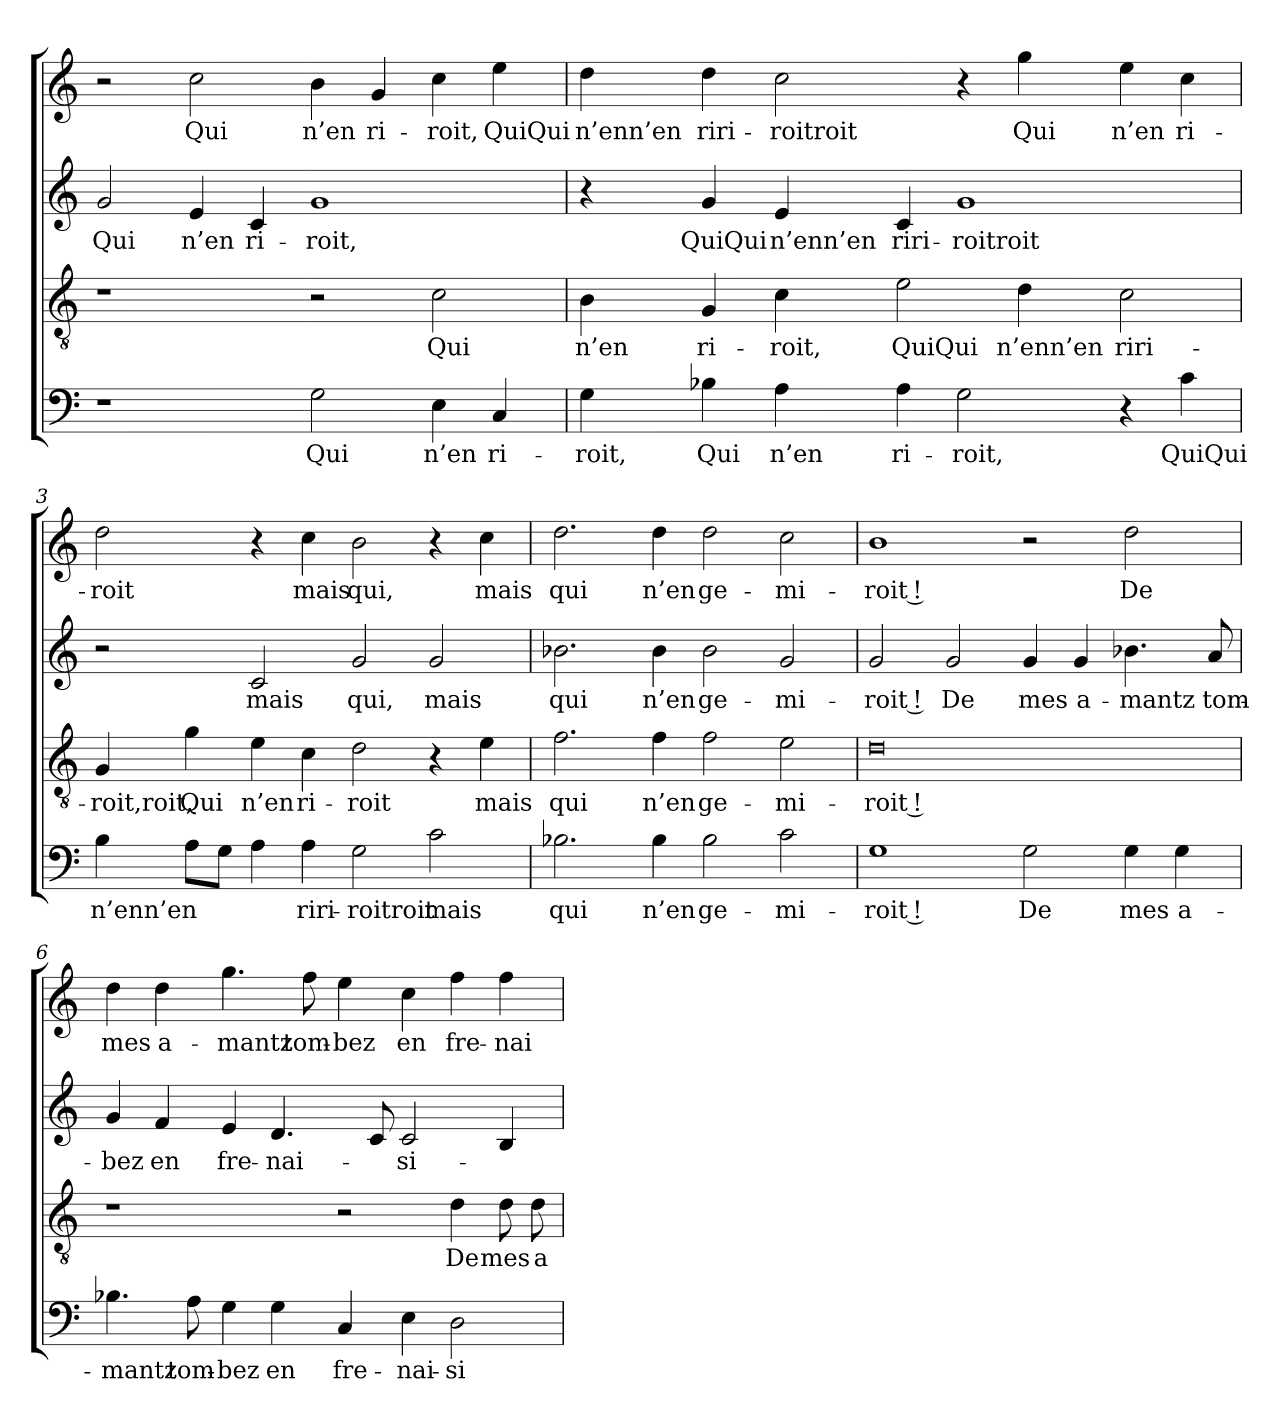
**kern	**text	**kern	**text	**kern	**text	**kern	**text
*part4	*part4	*part3	*part3	*part2	*part2	*part1	*part1
*staff4	*staff4	*staff3	*staff3	*staff2	*staff2	*staff1	*staff1
*clefF4	*	*clefGv2	*	*clefG2	*	*clefG2	*
*k[]	*	*k[]	*	*k[]	*	*k[]	*
=1	=1	=1	=1	=1	=1	=1	=1
1r	.	1r	.	2g	Qui	2r	.
.	.	.	.	4e	n’en	2cc	Qui
.	.	.	.	4c	ri-	.	.
2G	Qui	2r	.	1g	-roit,	4b	n’en
.	.	.	.	.	.	4g	ri-
4E	n’en	2c	Qui	.	.	4cc	-roit,
4C	ri-	.	.	.	.	4ee	QuiQui
=2	=2	=2	=2	=2	=2	=2	=2
4G	-roit,	4B	n’en	4r	.	4dd	n’enn’en
4B-X	Qui	4G	ri-	4g	QuiQui	4dd	riri-
4A	n’en	4c	-roit,	4e	n’enn’en	2cc	-roitroit
4A	ri-	2e	QuiQui	4c	riri-	.	.
2G	-roit,	.	.	1g	-roitroit	4r	.
.	.	4d	n’enn’en	.	.	4gg	Qui
4r	.	2c	riri-	.	.	4ee	n’en
4c	QuiQui	.	.	.	.	4cc	ri-
=3	=3	=3	=3	=3	=3	=3	=3
4B	n’enn’en	4G	-roit,roit,	2r	.	2dd	-roit
8AL	.	4g	Qui	.	.	.	.
8GJ	.	.	.	.	.	.	.
4A	.	4e	n’en	2c	mais	4r	.
4A	riri-	4c	ri-	.	.	4cc	mais
2G	-roitroit	2d	-roit	2g	qui,	2b	qui,
2c	mais	4r	.	2g	mais	4r	.
.	.	4e	mais	.	.	4cc	mais
!!LO:LB:g=z
=4	=4	=4	=4	=4	=4	=4	=4
2.B-X	qui	2.f	qui	2.b-X	qui	2.dd	qui
4B-	n’en	4f	n’en	4b-	n’en	4dd	n’en
2B-	ge-	2f	ge-	2b-	ge-	2dd	ge-
2c	-mi-	2e	-mi-	2g	-mi-	2cc	-mi-
=5	=5	=5	=5	=5	=5	=5	=5
1G	-roit !	0d	-roit !	2g	-roit !	1b	-roit !
.	.	.	.	2g	De	.	.
2G	De	.	.	4g	mes	2r	.
.	.	.	.	4g	a-	.	.
4G	mes	.	.	4.b-X	-mantz	2dd	De
4G	a-	.	.	.	.	.	.
.	.	.	.	8a	tom-	.	.
=6	=6	=6	=6	=6	=6	=6	=6
4.B-X	-mantz	1r	.	4g	-bez	4dd	mes
.	.	.	.	4f	en	4dd	a-
8A	tom-	.	.	.	.	.	.
4G	-bez	.	.	4e	fre-	4.gg	-mantz
4G	en	.	.	4.d	-nai-	.	.
.	.	.	.	.	.	8ff	tom-
4C	fre-	2r	.	.	.	4ee	-bez
.	.	.	.	8c	.	.	.
4E	-nai-	.	.	2c	-si-	4cc	en
2D	-si-	4d	De	.	.	4ff	fre-
.	.	8d	mes	4B	.	4ff	-nai-
.	.	8d	a-	.	.	.	.
=	=	=	=	=	=	=	=
*-	*-	*-	*-	*-	*-	*-	*-
